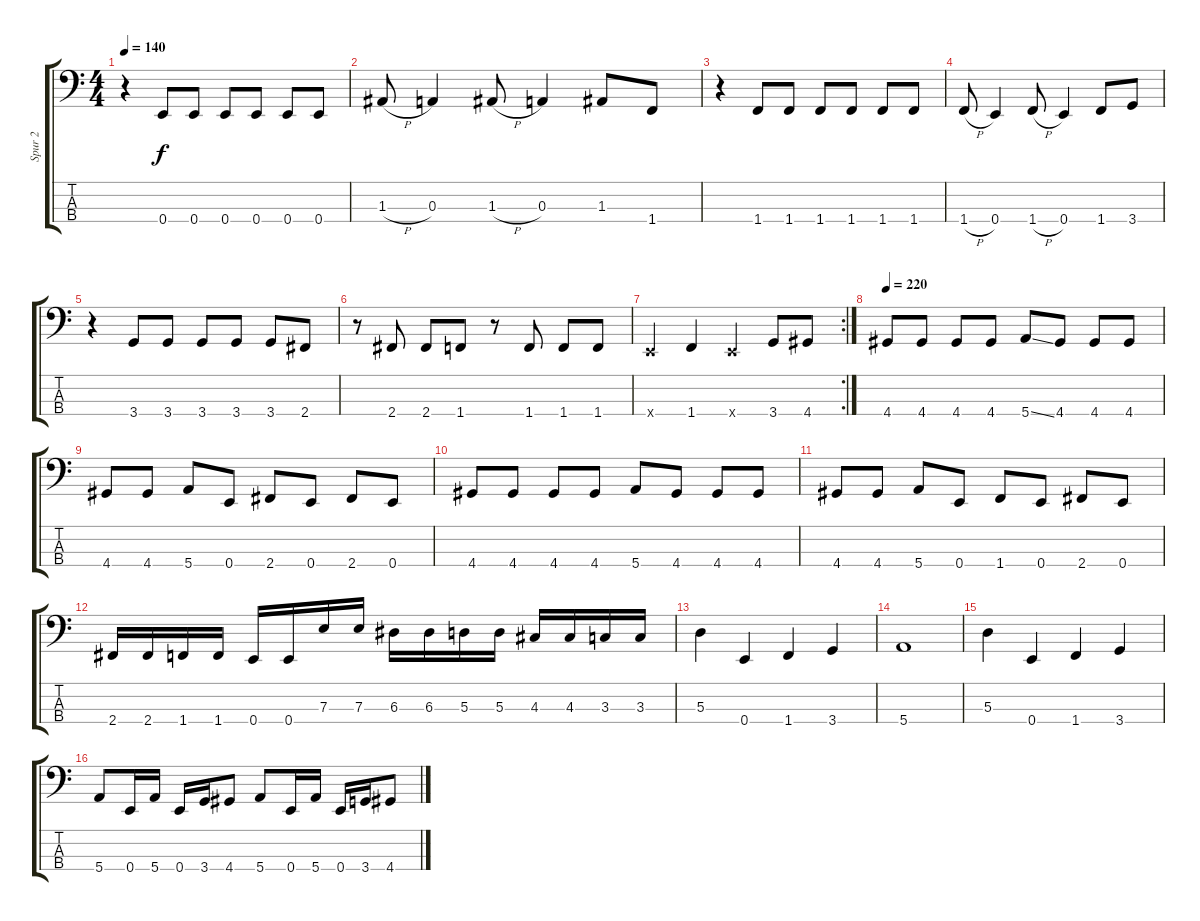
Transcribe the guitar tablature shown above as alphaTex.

\track ("Spur 2" "Spur 2") {instrument electricbasspick}
\staff {score tabs}
\tuning (G2 D2 A1 E1) {hide}
\ts (4 4)
\tempo 140
\clef f4
\ks c
r.4{dy f} 0.4.8 0.4.8 0.4.8 0.4.8 0.4.8 0.4.8 |
1.3{h}.8 0.3.4 1.3{h}.8 0.3.4 1.3.8 1.4.8 |
r.4 1.4.8 1.4.8 1.4.8 1.4.8 1.4.8 1.4.8 |
1.4{h}.8 0.4.4 1.4{h}.8 0.4.4 1.4.8 3.4.8 |
r.4 3.4.8 3.4.8 3.4.8 3.4.8 3.4.8 2.4.8 |
r.8 2.4.8 2.4.8 1.4.8 r.8 1.4.8 1.4.8 1.4.8 |
\rc 2
0.4{x}.4 1.4.4 0.4{x}.4 3.4.8 4.4.8 |
\tempo 220
4.4.8 4.4.8 4.4.8 4.4.8 5.4{ss}.8 4.4.8 4.4.8 4.4.8 |
4.4.8 4.4.8 5.4.8 0.4.8 2.4.8 0.4.8 2.4.8 0.4.8 |
4.4.8 4.4.8 4.4.8 4.4.8 5.4.8 4.4.8 4.4.8 4.4.8 |
4.4.8 4.4.8 5.4.8 0.4.8 1.4.8 0.4.8 2.4.8 0.4.8 |
2.4.16 2.4.16 1.4.16 1.4.16 0.4.16 0.4.16 7.3.16 7.3.16 6.3.16 6.3.16 5.3.16 5.3.16 4.3.16 4.3.16 3.3.16 3.3.16 |
5.3.4 0.4.4 1.4.4 3.4.4 |
5.4.1 |
5.3.4 0.4.4 1.4.4 3.4.4 |
5.4.8 0.4.16 5.4.16 0.4.16 3.4.16 4.4.8 5.4.8 0.4.16 5.4.16 0.4.16 3.4.16 4.4.8
